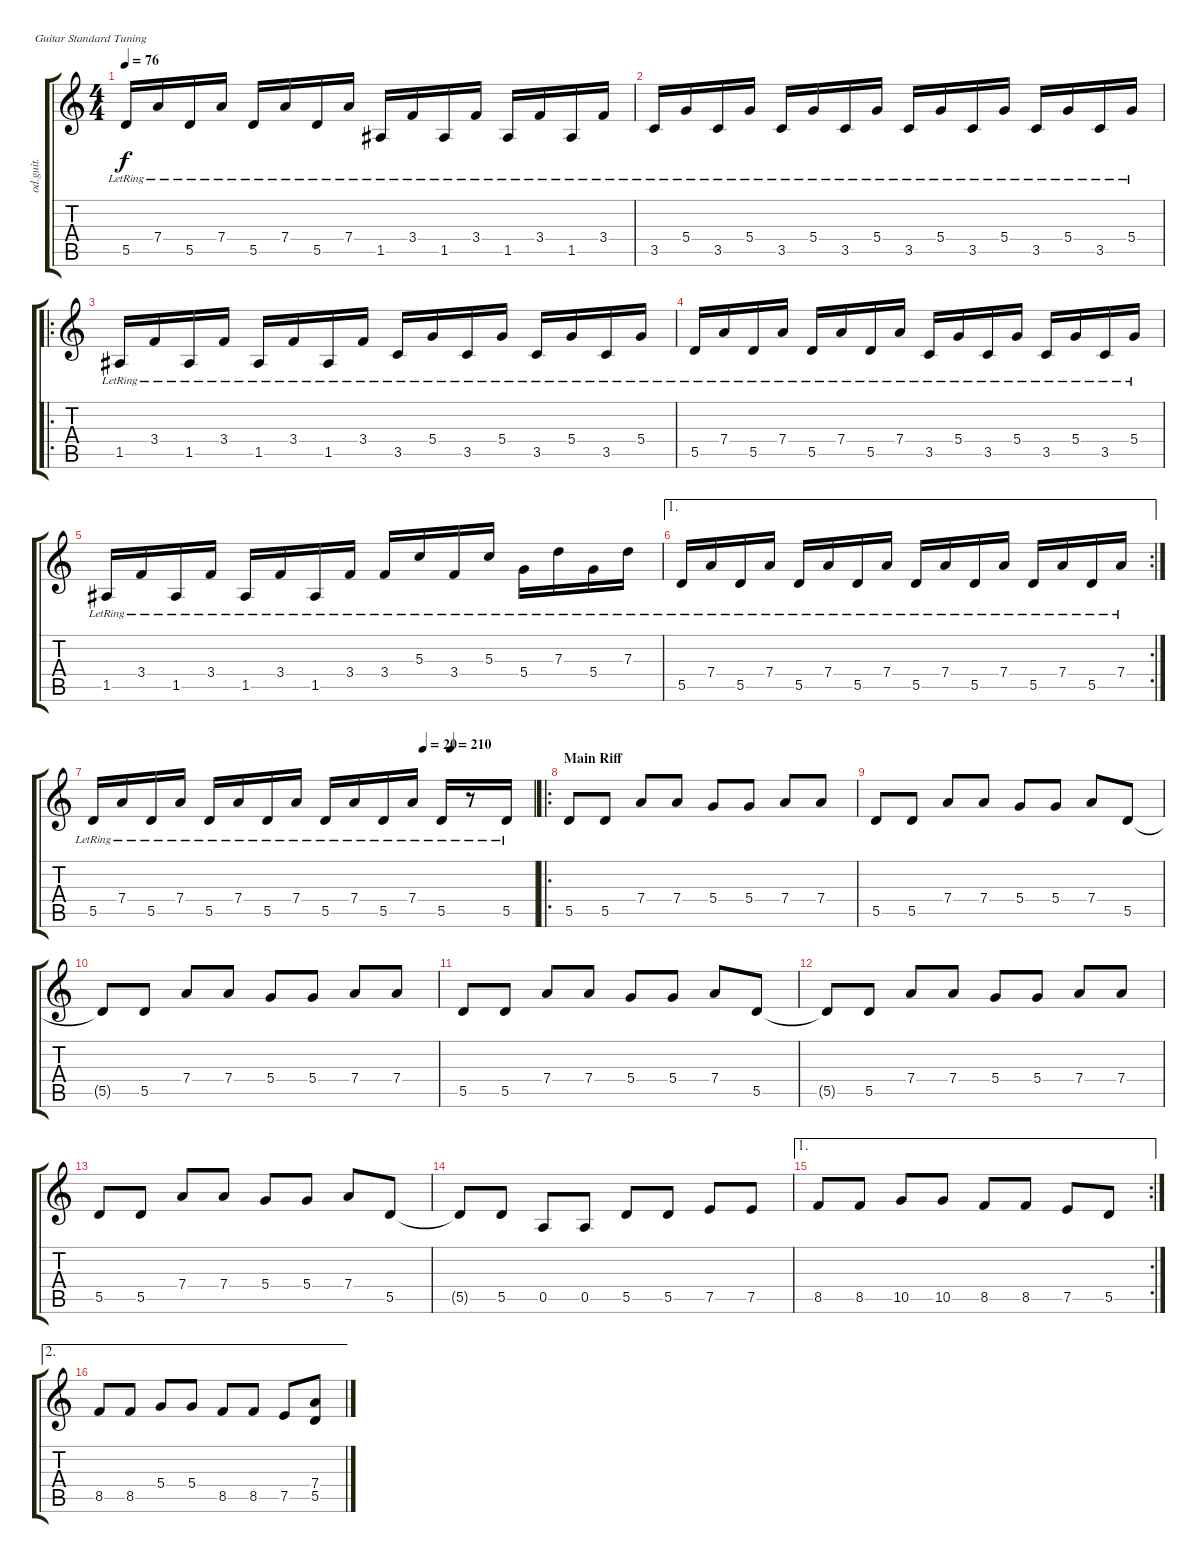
\defaultSystemsLayout 4
\bracketExtendMode groupsimilarinstruments
\otherSystemsTrackNameOrientation horizontal
\track ("Janick Gers" "od.guit.") {instrument overdrivenguitar}
\staff {score tabs}
\tuning (E4 B3 G3 D3 A2 E2)
\ts (4 4)
\tempo 76
\clef g2
\ks c
5.5{lr}.16{dy f} 7.4{lr}.16 5.5{lr}.16 7.4{lr}.16 5.5{lr}.16 7.4{lr}.16 5.5{lr}.16 7.4{lr}.16 1.5{lr acc #}.16 3.4{lr}.16 1.5{lr acc #}.16 3.4{lr}.16 1.5{lr acc #}.16 3.4{lr}.16 1.5{lr acc #}.16 3.4{lr}.16 |
3.5{lr}.16 5.4{lr}.16 3.5{lr}.16 5.4{lr}.16 3.5{lr}.16 5.4{lr}.16 3.5{lr}.16 5.4{lr}.16 3.5{lr}.16 5.4{lr}.16 3.5{lr}.16 5.4{lr}.16 3.5{lr}.16 5.4{lr}.16 3.5{lr}.16 5.4{lr}.16 |
\ro
1.5{lr acc #}.16 3.4{lr}.16 1.5{lr acc #}.16 3.4{lr}.16 1.5{lr acc #}.16 3.4{lr}.16 1.5{lr acc #}.16 3.4{lr}.16 3.5{lr}.16 5.4{lr}.16 3.5{lr}.16 5.4{lr}.16 3.5{lr}.16 5.4{lr}.16 3.5{lr}.16 5.4{lr}.16 |
5.5{lr}.16 7.4{lr}.16 5.5{lr}.16 7.4{lr}.16 5.5{lr}.16 7.4{lr}.16 5.5{lr}.16 7.4{lr}.16 3.5{lr}.16 5.4{lr}.16 3.5{lr}.16 5.4{lr}.16 3.5{lr}.16 5.4{lr}.16 3.5{lr}.16 5.4{lr}.16 |
1.5{lr acc #}.16 3.4{lr}.16 1.5{lr acc #}.16 3.4{lr}.16 1.5{lr acc #}.16 3.4{lr}.16 1.5{lr acc #}.16 3.4{lr}.16 3.4{lr}.16 5.3{lr}.16 3.4{lr}.16 5.3{lr}.16 5.4{lr}.16 7.3{lr}.16 5.4{lr}.16 7.3{lr}.16 |
\ae 1
\rc 2
5.5{lr}.16 7.4{lr}.16 5.5{lr}.16 7.4{lr}.16 5.5{lr}.16 7.4{lr}.16 5.5{lr}.16 7.4{lr}.16 5.5{lr}.16 7.4{lr}.16 5.5{lr}.16 7.4{lr}.16 5.5{lr}.16 7.4{lr}.16 5.5{lr}.16 7.4{lr}.16 |
\tempo (20 0.75)
\tempo (210 0.8125)
5.5{lr}.16{instrument overdrivenguitar} 7.4{lr}.16 5.5{lr}.16 7.4{lr}.16 5.5{lr}.16 7.4{lr}.16 5.5{lr}.16 7.4{lr}.16 5.5{lr}.16 7.4{lr}.16 5.5{lr}.16 7.4{lr}.16 5.5{lr}.16 r.8 5.5{lr}.16 |
\ro
\section ("" "Main Riff")
5.5.8 5.5.8 7.4.8 7.4.8 5.4.8 5.4.8 7.4.8 7.4.8 |
5.5.8 5.5.8 7.4.8 7.4.8 5.4.8 5.4.8 7.4.8 5.5.8 |
5.5{t}.8 5.5.8 7.4.8 7.4.8 5.4.8 5.4.8 7.4.8 7.4.8 |
5.5.8 5.5.8 7.4.8 7.4.8 5.4.8 5.4.8 7.4.8 5.5.8 |
5.5{t}.8 5.5.8 7.4.8 7.4.8 5.4.8 5.4.8 7.4.8 7.4.8 |
5.5.8 5.5.8 7.4.8 7.4.8 5.4.8 5.4.8 7.4.8 5.5.8 |
5.5{t}.8 5.5.8 0.5.8 0.5.8 5.5.8 5.5.8 7.5.8 7.5.8 |
\ae 1
\rc 2
8.5.8 8.5.8 10.5.8 10.5.8 8.5.8 8.5.8 7.5.8 5.5.8 |
\ae 2
8.5.8 8.5.8 5.4.8 5.4.8 8.5.8 8.5.8 7.5.8 (7.4 5.5).8
